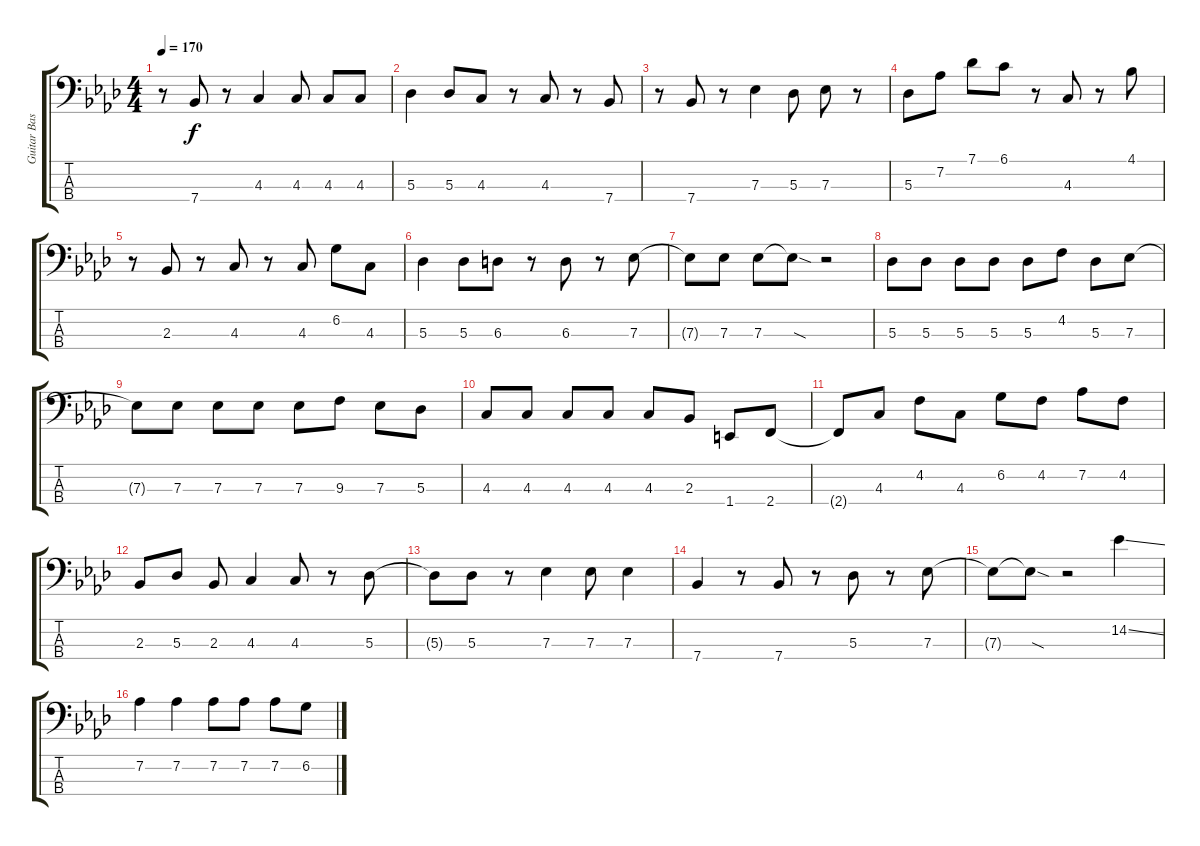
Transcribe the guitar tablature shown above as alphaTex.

\track ("Guitar Bass" "Guitar Bas") {instrument electricbassfinger}
\staff {score tabs}
\tuning (Gb2 Db2 Ab1 Eb1) {hide}
\ts (4 4)
\tempo 170
\clef f4
\ks ab
r.8{dy f} 7.4.8 r.8 4.3.4 4.3.8 4.3.8 4.3.8 |
5.3.4 5.3.8 4.3.8 r.8 4.3.8 r.8 7.4.8 |
r.8 7.4.8 r.8 7.3.4 5.3.8 7.3.8 r.8 |
5.3.8 7.2.8 7.1.8 6.1.8 r.8 4.3.8 r.8 4.1.8 |
r.8 2.3.8 r.8 4.3.8 r.8 4.3.8 6.2.8 4.3.8 |
5.3.4 5.3.8 6.3.8 r.8 6.3.8 r.8 7.3.8 |
7.3{t}.8 7.3.8 7.3.8 7.3{sod t}.8 r.2 |
5.3.8 5.3.8 5.3.8 5.3.8 5.3.8 4.2.8 5.3.8 7.3.8 |
7.3{t}.8 7.3.8 7.3.8 7.3.8 7.3.8 9.3.8 7.3.8 5.3.8 |
4.3.8 4.3.8 4.3.8 4.3.8 4.3.8 2.3.8 1.4.8 2.4.8 |
2.4{t}.8 4.3.8 4.2.8 4.3.8 6.2.8 4.2.8 7.2.8 4.2.8 |
2.3.8 5.3.8 2.3.8 4.3.4 4.3.8 r.8 5.3.8 |
5.3{t}.8 5.3.8 r.8 7.3.4 7.3.8 7.3.4 |
7.4.4 r.8 7.4.8 r.8 5.3.8 r.8 7.3.8 |
7.3{t}.8 7.3{sod t}.8 r.2 14.2{ss}.4 |
7.2.4 7.2.4 7.2.8 7.2.8 7.2.8 6.2.8
